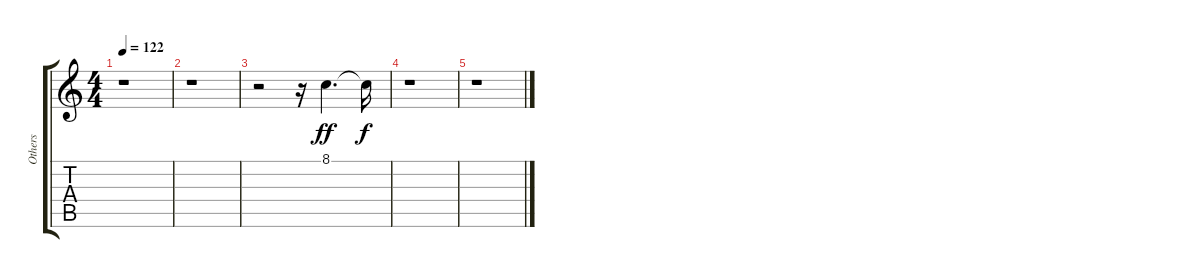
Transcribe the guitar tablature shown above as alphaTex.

\track ("Others" "Others") {instrument reversecymbal}
\staff {score tabs}
\tuning (E4 B3 G3 D3 A2 E2) {hide}
\ts (4 4)
\tempo 122
\clef g2
\ks c
r.1{dy f} |
r.1 |
r.2 r.16 8.1.4{d dy ff} 8.1{t}.16{dy f} |
r.1 |
r.1
